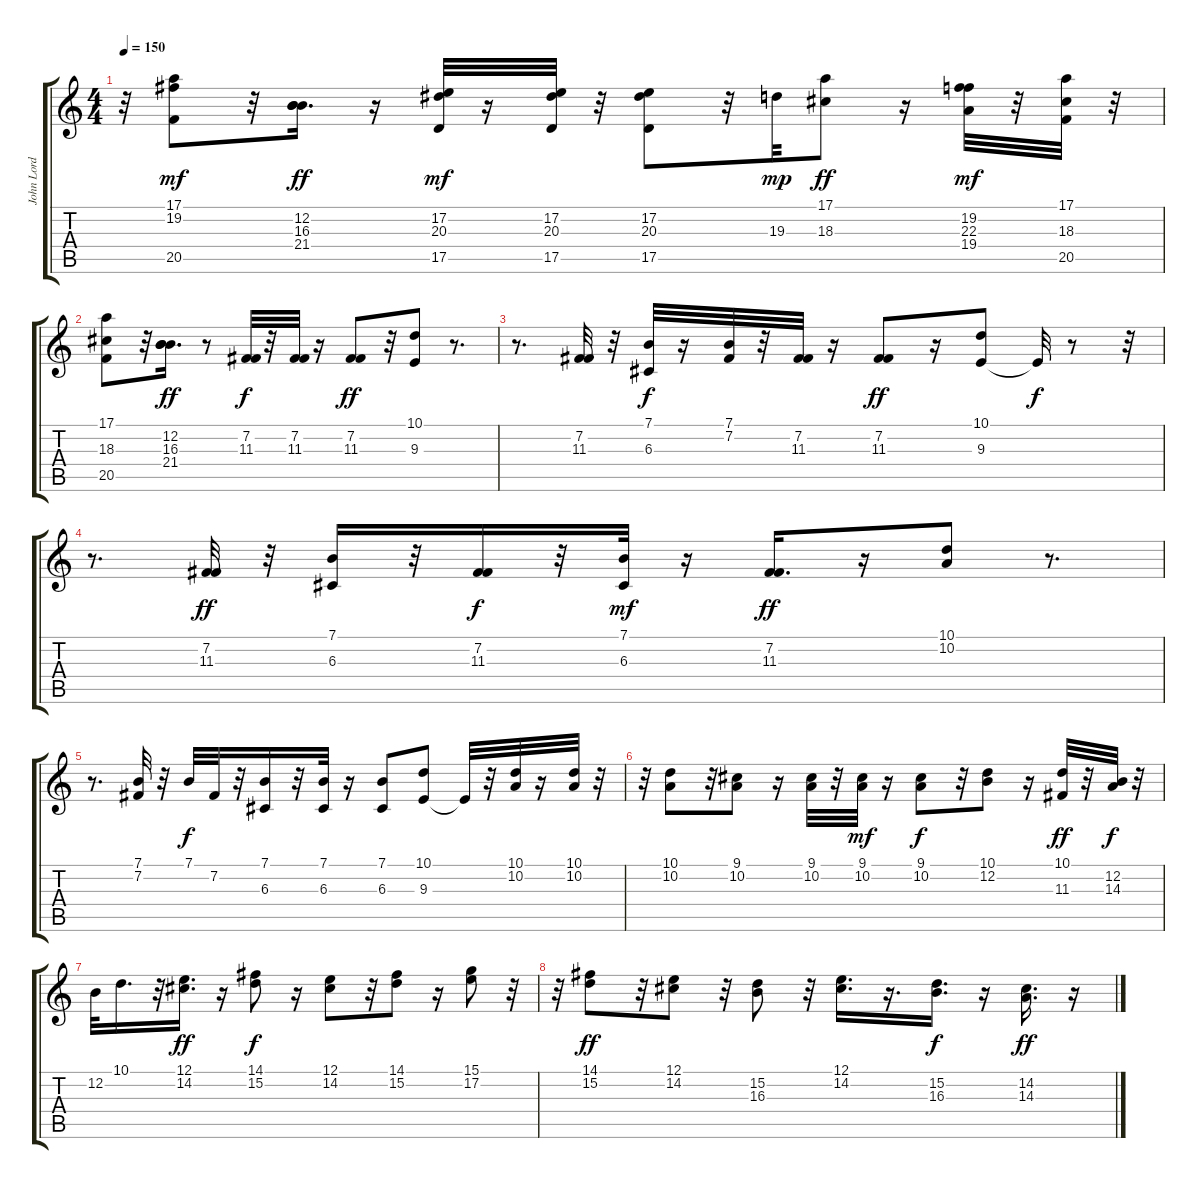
\track ("John Lord" "John Lord") {instrument rockorgan}
\staff {score tabs}
\tuning (E4 B3 G3 D3 A2 E2) {hide}
\ts (4 4)
\tempo 150
\clef g2
\ks c
r.32{dy mf} (17.1 19.2 20.5).8 r.32 (12.2 16.3 21.4).16{d dy ff} r.16 (17.2 20.3 17.5).32{dy mf} r.16 (17.2 20.3 17.5).32 r.32 (17.2 20.3 17.5).8 r.32 19.3.32{dy mp} (17.1 18.3).8{dy ff} r.16 (19.2 22.3 19.4).32{dy mf} r.32 (17.1 18.3 20.5).32 r.32 |
(17.1 18.3 20.5).8 r.32 (12.2 16.3 21.4).16{d dy ff} r.8 (7.2 11.3).32{dy f} r.32 (7.2 11.3).32 r.16 (7.2 11.3).8{dy ff} r.32 (10.1 9.3).8 r.8{d} |
r.8{d} (7.2 11.3).32 r.32 (7.1 6.3).32{dy f} r.16 (7.1 7.2).32 r.32 (7.2 11.3).32 r.16 (7.2 11.3).8{dy ff} r.16 (10.1 9.3).8 9.3{t}.32{dy f} r.8 r.32 |
r.8{d} (7.2 11.3).32{dy ff} r.32 (7.1 6.3).16 r.32 (7.2 11.3).16{dy f} r.32 (7.1 6.3).32{dy mf} r.16 (7.2 11.3).16{d dy ff} r.16 (10.1 10.2).8 r.8{d} |
r.8{d} (7.1 7.2).32 r.32 7.1.32{dy f} 7.2.32 r.32 (7.1 6.3).16 r.32 (7.1 6.3).32 r.16 (7.1 6.3).8 (10.1 9.3).8 9.3{t}.32 r.32 (10.1 10.2).32 r.16 (10.1 10.2).32 r.32 |
r.32 (10.1 10.2).8 r.32 (9.1 10.2).8 r.16 (9.1 10.2).32 r.32 (9.1 10.2).32{dy mf} r.16 (9.1 10.2).8{dy f} r.32 (10.1 12.2).8 r.16 (10.1 11.3).32{dy ff} r.32 (12.2 14.3).32{dy f} r.32 |
12.2.32 10.1.16{d} r.32 (12.1 14.2).16{d dy ff} r.16 (14.1 15.2).8{dy f} r.16 (12.1 14.2).8 r.32 (14.1 15.2).8 r.16 (15.1 17.2).8 r.32 |
r.32 (14.1 15.2).8{dy ff} r.32 (12.1 14.2).8 r.32 (15.2 16.3).8 r.32 (12.1 14.2).16{d} r.16{d} (15.2 16.3).16{d dy f} r.16 (14.2 14.3).16{d dy ff} r.16
